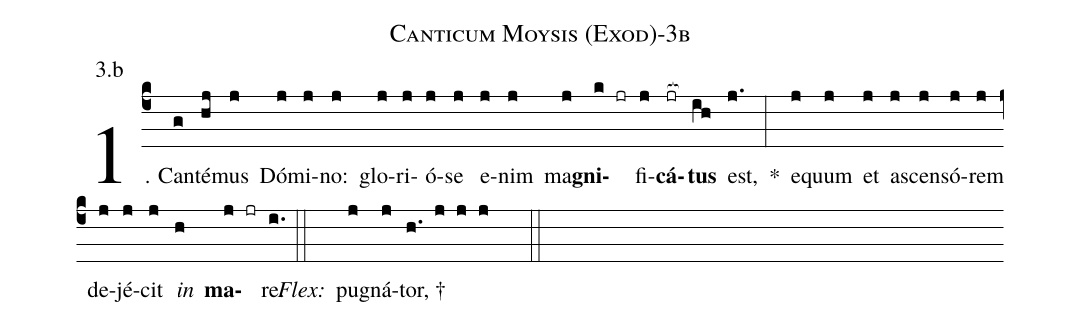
name: Canticum Moysis (Exod)-3b;
annotation: 3.b;
%%
(c4)1. Can(g)té(hj)mus(j) Dó(j)mi(j)no:(j) glo(j)ri(j)ó(j)se(j) e(j)nim(j) ma(j)<b>gni</b>(k jr)fi(j)<b>cá</b>(jr[ocb:1{])<b>tus</b>(ih[ocb:0}]) est,(j.) *(:) e(j)quum(j) et(j) a(j)scen(j)só(j)rem(j) de(j)jé(j)cit(j) <i>in</i>(h) <b>ma</b>(j jr)re.(i.) (::)
<i>Flex:</i>()  pu(j)gná(j)tor, †(h. j j j  ::)
